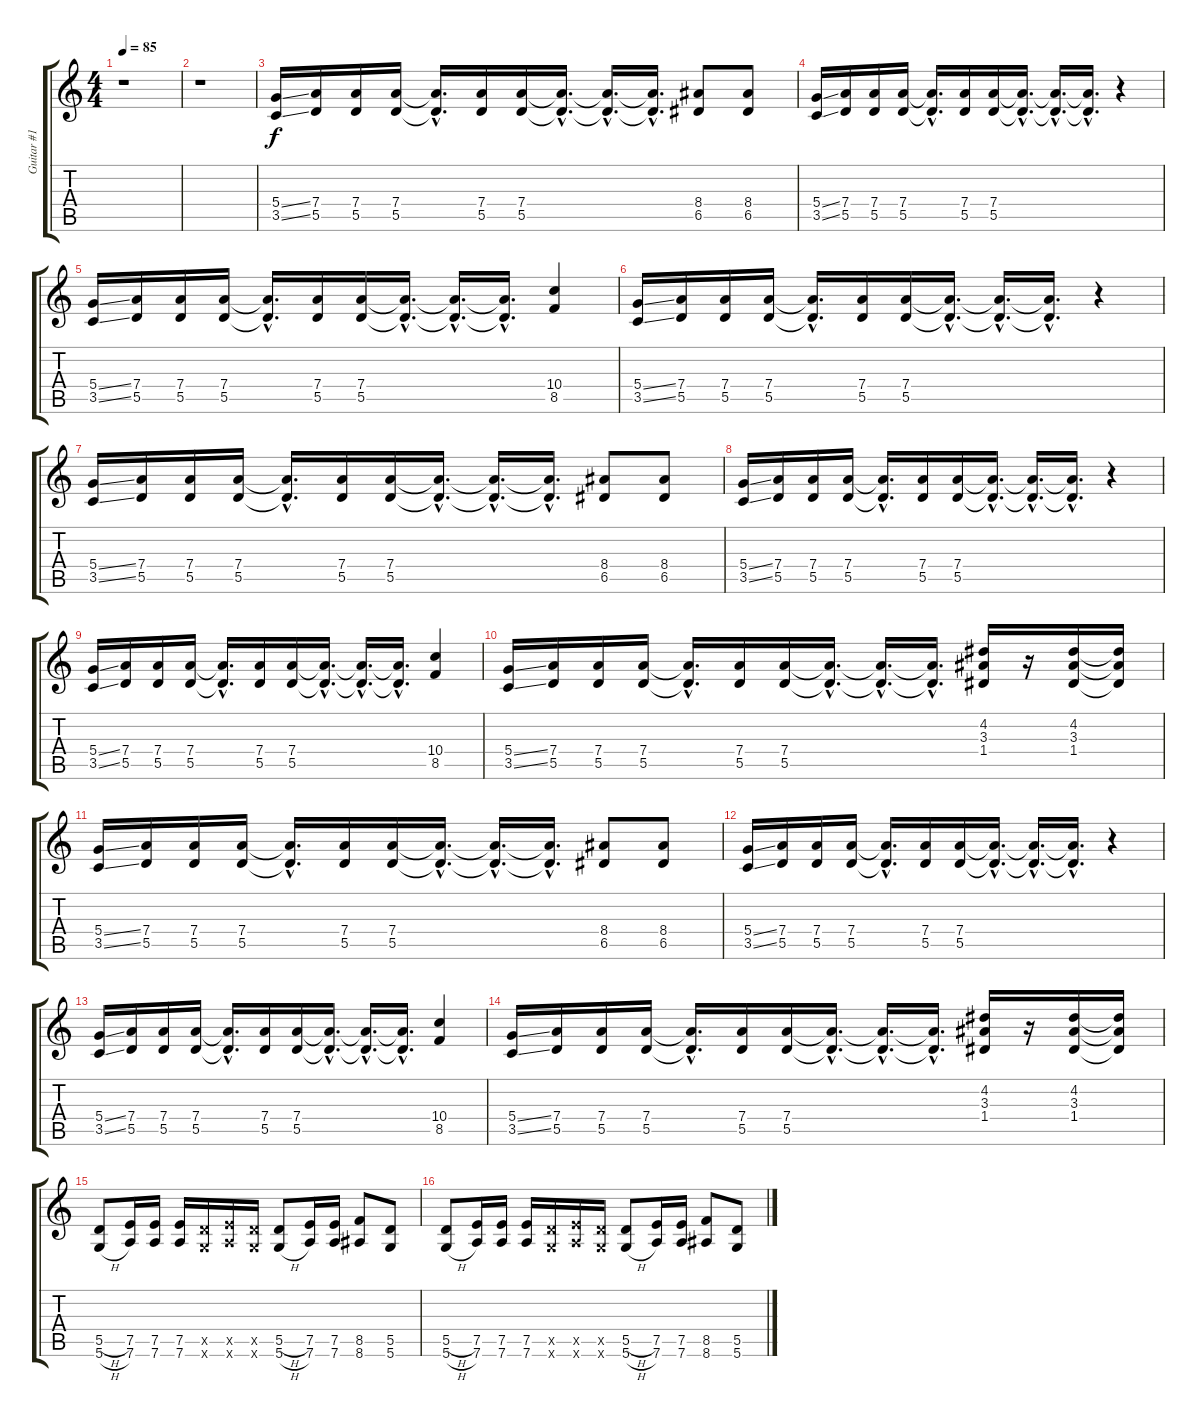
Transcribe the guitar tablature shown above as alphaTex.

\track ("Guitar #1" "Guitar #1") {instrument overdrivenguitar}
\staff {score tabs}
\tuning (E4 B3 G3 D3 A2 D2) {hide}
\ts (4 4)
\tempo 85
\clef g2
\ks c
r.1{dy f} |
r.1 |
(5.4{ss} 3.5{ss}).16 (7.4 5.5).16 (7.4 5.5).16 (7.4 5.5).16 (7.4{hac t} 5.5{hac t}).16{d} (7.4 5.5).16 (7.4 5.5).16 (7.4{hac t} 5.5{hac t}).16{d} (7.4{hac t} 5.5{hac t}).16{d} (7.4{hac t} 5.5{hac t}).16{d} (8.4 6.5).8 (8.4 6.5).8 |
(5.4{ss} 3.5{ss}).16 (7.4 5.5).16 (7.4 5.5).16 (7.4 5.5).16 (7.4{hac t} 5.5{hac t}).16{d} (7.4 5.5).16 (7.4 5.5).16 (7.4{hac t} 5.5{hac t}).16{d} (7.4{hac t} 5.5{hac t}).16{d} (7.4{hac t} 5.5{hac t}).16{d} r.4 |
(5.4{ss} 3.5{ss}).16 (7.4 5.5).16 (7.4 5.5).16 (7.4 5.5).16 (7.4{hac t} 5.5{hac t}).16{d} (7.4 5.5).16 (7.4 5.5).16 (7.4{hac t} 5.5{hac t}).16{d} (7.4{hac t} 5.5{hac t}).16{d} (7.4{hac t} 5.5{hac t}).16{d} (10.4 8.5).4 |
(5.4{ss} 3.5{ss}).16 (7.4 5.5).16 (7.4 5.5).16 (7.4 5.5).16 (7.4{hac t} 5.5{hac t}).16{d} (7.4 5.5).16 (7.4 5.5).16 (7.4{hac t} 5.5{hac t}).16{d} (7.4{hac t} 5.5{hac t}).16{d} (7.4{hac t} 5.5{hac t}).16{d} r.4 |
(5.4{ss} 3.5{ss}).16 (7.4 5.5).16 (7.4 5.5).16 (7.4 5.5).16 (7.4{hac t} 5.5{hac t}).16{d} (7.4 5.5).16 (7.4 5.5).16 (7.4{hac t} 5.5{hac t}).16{d} (7.4{hac t} 5.5{hac t}).16{d} (7.4{hac t} 5.5{hac t}).16{d} (8.4 6.5).8 (8.4 6.5).8 |
(5.4{ss} 3.5{ss}).16 (7.4 5.5).16 (7.4 5.5).16 (7.4 5.5).16 (7.4{hac t} 5.5{hac t}).16{d} (7.4 5.5).16 (7.4 5.5).16 (7.4{hac t} 5.5{hac t}).16{d} (7.4{hac t} 5.5{hac t}).16{d} (7.4{hac t} 5.5{hac t}).16{d} r.4 |
(5.4{ss} 3.5{ss}).16 (7.4 5.5).16 (7.4 5.5).16 (7.4 5.5).16 (7.4{hac t} 5.5{hac t}).16{d} (7.4 5.5).16 (7.4 5.5).16 (7.4{hac t} 5.5{hac t}).16{d} (7.4{hac t} 5.5{hac t}).16{d} (7.4{hac t} 5.5{hac t}).16{d} (10.4 8.5).4 |
(5.4{ss} 3.5{ss}).16 (7.4 5.5).16 (7.4 5.5).16 (7.4 5.5).16 (7.4{hac t} 5.5{hac t}).16{d} (7.4 5.5).16 (7.4 5.5).16 (7.4{hac t} 5.5{hac t}).16{d} (7.4{hac t} 5.5{hac t}).16{d} (7.4{hac t} 5.5{hac t}).16{d} (4.2 3.3 1.4).16 r.16 (4.2 3.3 1.4).16 (4.2{t} 3.3{t} 1.4{t}).16 |
(5.4{ss} 3.5{ss}).16 (7.4 5.5).16 (7.4 5.5).16 (7.4 5.5).16 (7.4{hac t} 5.5{hac t}).16{d} (7.4 5.5).16 (7.4 5.5).16 (7.4{hac t} 5.5{hac t}).16{d} (7.4{hac t} 5.5{hac t}).16{d} (7.4{hac t} 5.5{hac t}).16{d} (8.4 6.5).8 (8.4 6.5).8 |
(5.4{ss} 3.5{ss}).16 (7.4 5.5).16 (7.4 5.5).16 (7.4 5.5).16 (7.4{hac t} 5.5{hac t}).16{d} (7.4 5.5).16 (7.4 5.5).16 (7.4{hac t} 5.5{hac t}).16{d} (7.4{hac t} 5.5{hac t}).16{d} (7.4{hac t} 5.5{hac t}).16{d} r.4 |
(5.4{ss} 3.5{ss}).16 (7.4 5.5).16 (7.4 5.5).16 (7.4 5.5).16 (7.4{hac t} 5.5{hac t}).16{d} (7.4 5.5).16 (7.4 5.5).16 (7.4{hac t} 5.5{hac t}).16{d} (7.4{hac t} 5.5{hac t}).16{d} (7.4{hac t} 5.5{hac t}).16{d} (10.4 8.5).4 |
(5.4{ss} 3.5{ss}).16 (7.4 5.5).16 (7.4 5.5).16 (7.4 5.5).16 (7.4{hac t} 5.5{hac t}).16{d} (7.4 5.5).16 (7.4 5.5).16 (7.4{hac t} 5.5{hac t}).16{d} (7.4{hac t} 5.5{hac t}).16{d} (7.4{hac t} 5.5{hac t}).16{d} (4.2 3.3 1.4).16 r.16 (4.2 3.3 1.4).16 (4.2{t} 3.3{t} 1.4{t}).16 |
(5.5{h} 5.6{h}).8 (7.5 7.6).16 (7.5 7.6).16 (7.5 7.6).16 (5.5{x} 5.6{x}).16 (7.5{x} 7.6{x}).16 (5.5{x} 5.6{x}).16 (5.5{h} 5.6{h}).8 (7.5 7.6).16 (7.5 7.6).16 (8.5 8.6).8 (5.5 5.6).8 |
(5.5{h} 5.6{h}).8 (7.5 7.6).16 (7.5 7.6).16 (7.5 7.6).16 (5.5{x} 5.6{x}).16 (7.5{x} 7.6{x}).16 (5.5{x} 5.6{x}).16 (5.5{h} 5.6{h}).8 (7.5 7.6).16 (7.5 7.6).16 (8.5 8.6).8 (5.5 5.6).8
